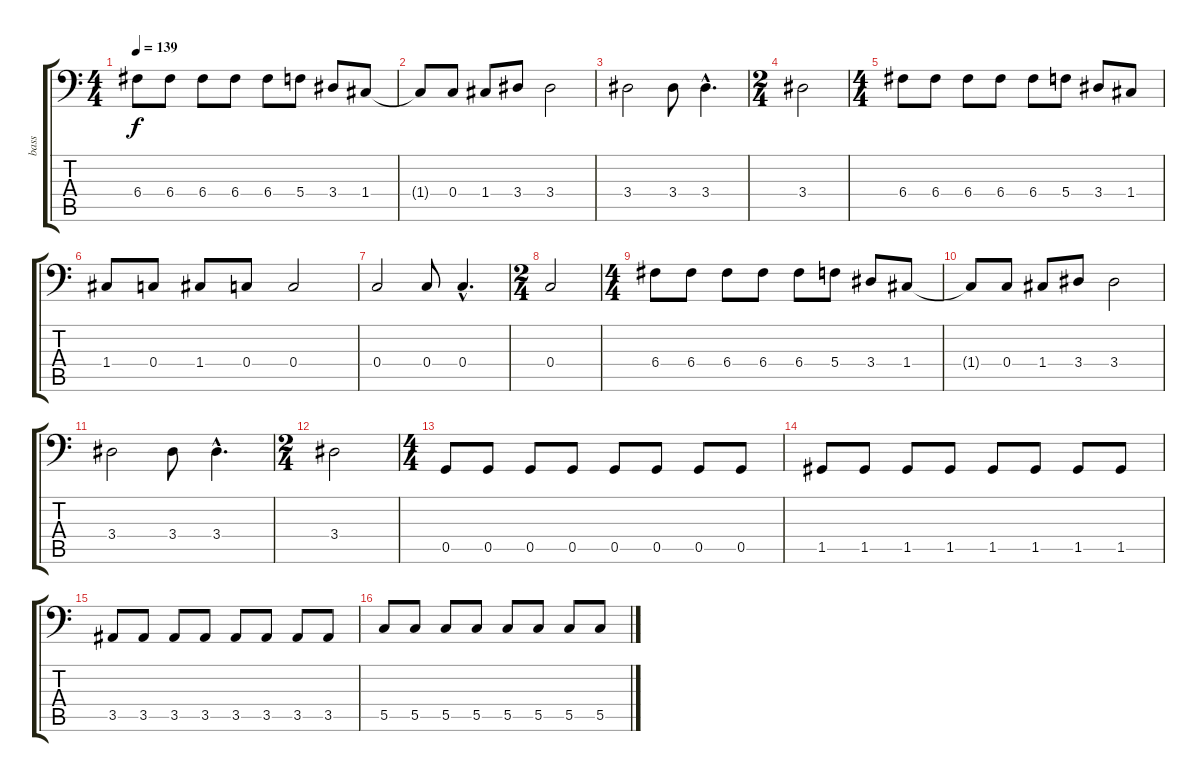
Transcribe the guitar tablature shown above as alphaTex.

\track ("bass" "bass") {instrument electricbassfinger}
\staff {score tabs}
\tuning (D3 A2 F2 C2 G1 D1) {hide}
\ts (4 4)
\tempo 139
\clef f4
\ks c
6.4.8{dy f} 6.4.8 6.4.8 6.4.8 6.4.8 5.4.8 3.4.8 1.4.8 |
1.4{t}.8 0.4.8 1.4.8 3.4.8 3.4.2 |
3.4.2 3.4.8 3.4{hac}.4{d} |
\ts (2 4)
3.4.2 |
\ts (4 4)
6.4.8 6.4.8 6.4.8 6.4.8 6.4.8 5.4.8 3.4.8 1.4.8 |
1.4.8 0.4.8 1.4.8 0.4.8 0.4.2 |
0.4.2 0.4.8 0.4{hac}.4{d} |
\ts (2 4)
0.4.2 |
\ts (4 4)
6.4.8 6.4.8 6.4.8 6.4.8 6.4.8 5.4.8 3.4.8 1.4.8 |
1.4{t}.8 0.4.8 1.4.8 3.4.8 3.4.2 |
3.4.2 3.4.8 3.4{hac}.4{d} |
\ts (2 4)
3.4.2 |
\ts (4 4)
0.5.8 0.5.8 0.5.8 0.5.8 0.5.8 0.5.8 0.5.8 0.5.8 |
1.5.8 1.5.8 1.5.8 1.5.8 1.5.8 1.5.8 1.5.8 1.5.8 |
3.5.8 3.5.8 3.5.8 3.5.8 3.5.8 3.5.8 3.5.8 3.5.8 |
5.5.8 5.5.8 5.5.8 5.5.8 5.5.8 5.5.8 5.5.8 5.5.8
